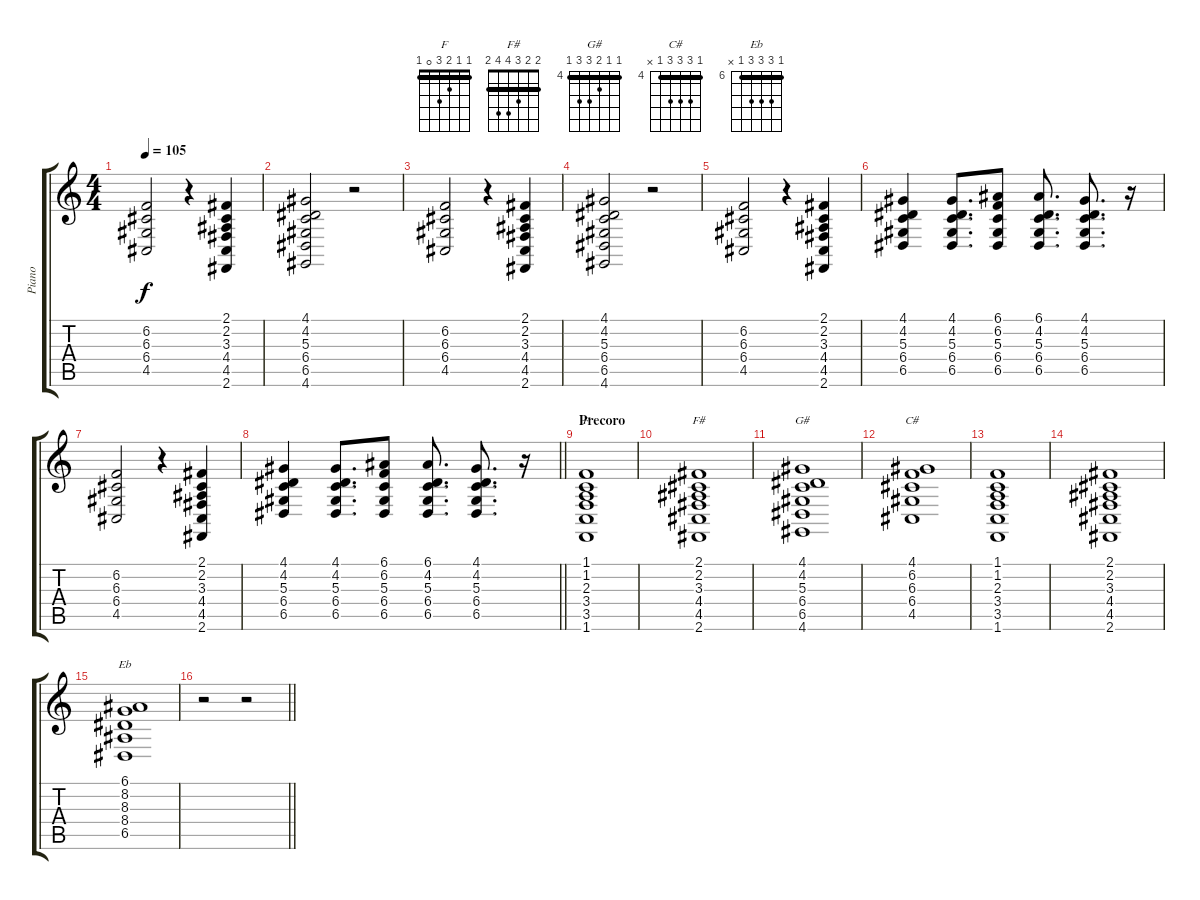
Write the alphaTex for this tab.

\track ("Piano" "Piano") {instrument brightacousticpiano}
\staff {score tabs}
\tuning (E4 B3 G3 D3 A2 E2) {hide}
\chord ("F" 1 1 2 3 0 1) {barre 1}
\chord ("F#" 2 2 3 4 4 2) {barre 2}
\chord ("G#" 4 4 5 6 6 4) {firstfret 4 barre 4}
\chord ("C#" 4 6 6 6 4 x) {firstfret 4 barre 4}
\chord ("Eb" 6 8 8 8 6 x) {firstfret 6 barre 6}
\ts (4 4)
\tempo 105
\clef g2
\ks c
(6.2 6.3 6.4 4.5).2{dy f} r.4 (2.1 2.2 3.3 4.4 4.5 2.6).4 |
(4.1 4.2 5.3 6.4 6.5 4.6).2 r.2 |
(6.2 6.3 6.4 4.5).2 r.4 (2.1 2.2 3.3 4.4 4.5 2.6).4 |
(4.1 4.2 5.3 6.4 6.5 4.6).2 r.2 |
(6.2 6.3 6.4 4.5).2 r.4 (2.1 2.2 3.3 4.4 4.5 2.6).4 |
(4.1 4.2 5.3 6.4 6.5).4 (4.1 4.2 5.3 6.4 6.5).8{d} (6.1 6.2 5.3 6.4 6.5).8 (6.1 4.2 5.3 6.4 6.5).8{d} (4.1 4.2 5.3 6.4 6.5).8{d} r.16 |
(6.2 6.3 6.4 4.5).2 r.4 (2.1 2.2 3.3 4.4 4.5 2.6).4 |
\barLineRight lightlight
(4.1 4.2 5.3 6.4 6.5).4 (4.1 4.2 5.3 6.4 6.5).8{d} (6.1 6.2 5.3 6.4 6.5).8 (6.1 4.2 5.3 6.4 6.5).8{d} (4.1 4.2 5.3 6.4 6.5).8{d} r.16 |
\section ("" "Precoro")
(1.1 1.2 2.3 3.4 3.5 1.6).1{ch "F"} |
(2.1 2.2 3.3 4.4 4.5 2.6).1{ch "F#"} |
(4.1 4.2 5.3 6.4 6.5 4.6).1{ch "G#"} |
(4.1 6.2 6.3 6.4 4.5).1{ch "C#"} |
(1.1 1.2 2.3 3.4 3.5 1.6).1 |
(2.1 2.2 3.3 4.4 4.5 2.6).1 |
(6.1 8.2 8.3 8.4 6.5).1{ch "Eb"} |
\barLineRight lightlight
r.2 r.2
